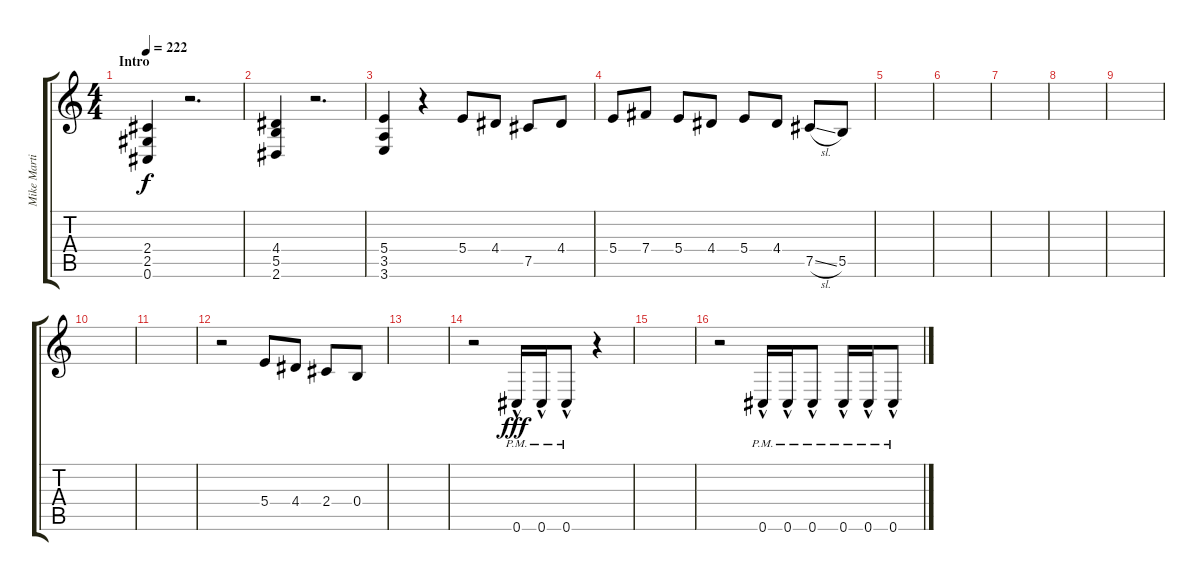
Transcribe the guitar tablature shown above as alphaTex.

\track ("Mike Martin " "Mike Marti") {instrument distortionguitar}
\staff {score tabs}
\tuning (Db4 Ab3 E3 B2 Gb2 Db2) {hide}
\ts (4 4)
\section ("" "Intro")
\tempo 222
\clef g2
\ks c
(2.4 2.5 0.6).4{dy f instrument distortionguitar} r.2{d} |
(4.4 5.5 2.6).4 r.2{d} |
(5.4 3.5 3.6).4 r.4 5.4.8 4.4.8 7.5.8 4.4.8 |
5.4.8 7.4.8 5.4.8 4.4.8 5.4.8 4.4.8 7.5{sl}.8 5.5.8 |
|
|
|
|
|
|
|
r.2 5.4.8 4.4.8 2.4.8 0.4.8 |
|
r.2 0.6{hac pm}.16{dy fff} 0.6{hac pm}.16 0.6{hac pm}.8 r.4 |
|
r.2 0.6{hac pm}.16 0.6{hac pm}.16 0.6{hac pm}.8 0.6{hac pm}.16 0.6{hac pm}.16 0.6{hac pm}.8
